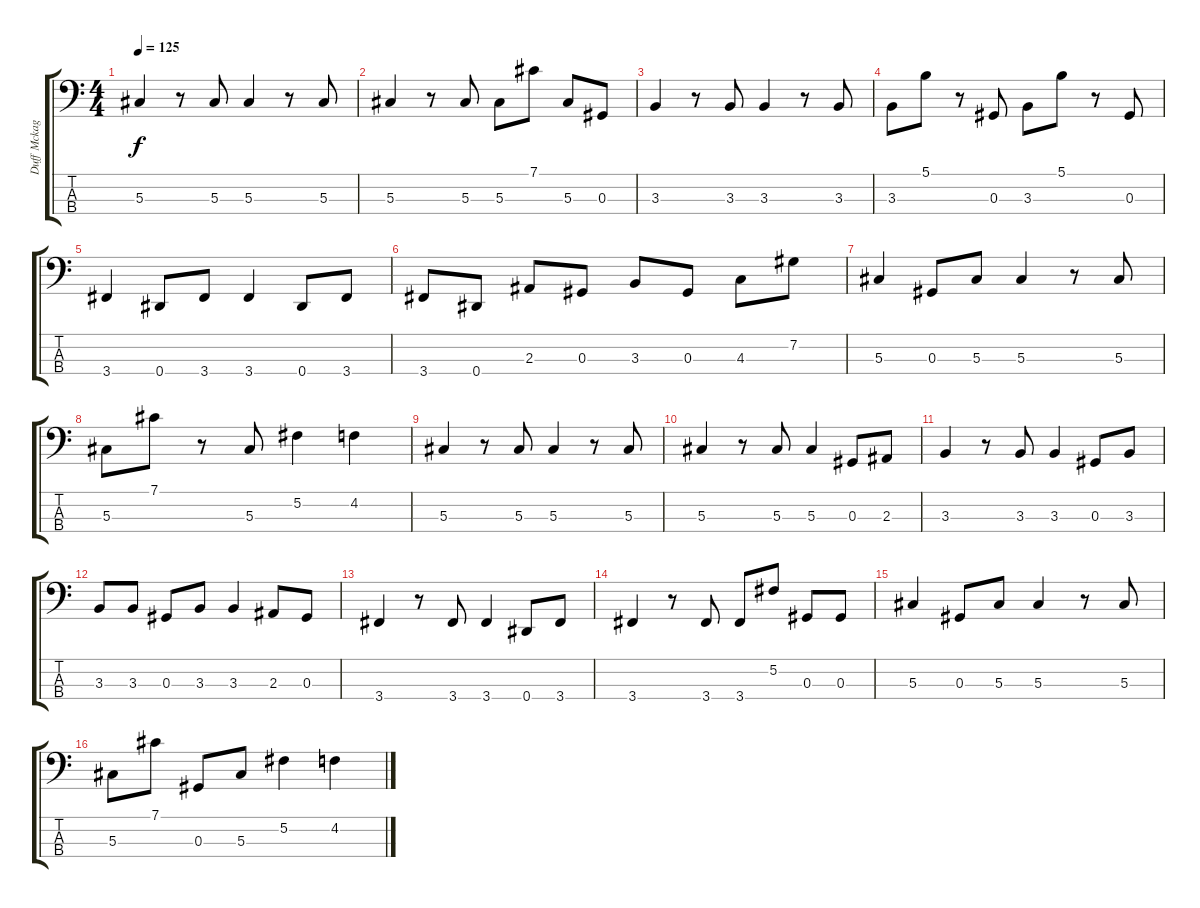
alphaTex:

\track ("Duff Mckagan" "Duff Mckag") {instrument electricbassfinger}
\staff {score tabs}
\tuning (Gb2 Db2 Ab1 Eb1) {hide}
\ts (4 4)
\tempo 125
\clef f4
\ks c
5.3.4{dy f} r.8 5.3.8 5.3.4 r.8 5.3.8 |
5.3.4 r.8 5.3.8 5.3.8 7.1.8 5.3.8 0.3.8 |
3.3.4 r.8 3.3.8 3.3.4 r.8 3.3.8 |
3.3.8 5.1.8 r.8 0.3.8 3.3.8 5.1.8 r.8 0.3.8 |
3.4.4 0.4.8 3.4.8 3.4.4 0.4.8 3.4.8 |
3.4.8 0.4.8 2.3.8 0.3.8 3.3.8 0.3.8 4.3.8 7.2.8 |
5.3.4 0.3.8 5.3.8 5.3.4 r.8 5.3.8 |
5.3.8 7.1.8 r.8 5.3.8 5.2.4 4.2.4 |
5.3.4 r.8 5.3.8 5.3.4 r.8 5.3.8 |
5.3.4 r.8 5.3.8 5.3.4 0.3.8 2.3.8 |
3.3.4 r.8 3.3.8 3.3.4 0.3.8 3.3.8 |
3.3.8 3.3.8 0.3.8 3.3.8 3.3.4 2.3.8 0.3.8 |
3.4.4 r.8 3.4.8 3.4.4 0.4.8 3.4.8 |
3.4.4 r.8 3.4.8 3.4.8 5.2.8 0.3.8 0.3.8 |
5.3.4 0.3.8 5.3.8 5.3.4 r.8 5.3.8 |
5.3.8 7.1.8 0.3.8 5.3.8 5.2.4 4.2.4
